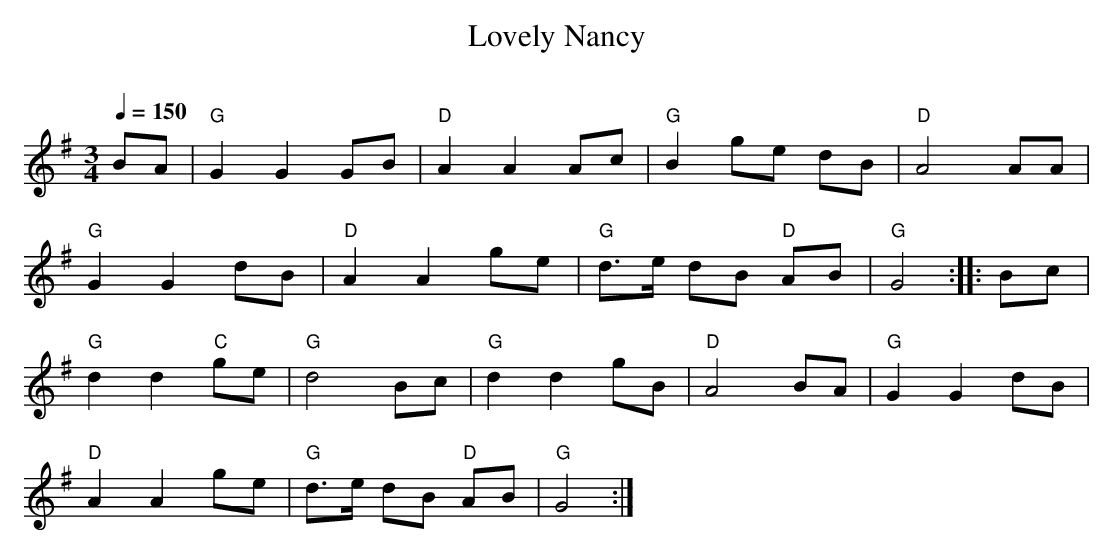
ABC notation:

X:1     %Music
T:Lovely Nancy      %Tune name
C:     %Tune composer
Q:1/4=150     %Tempo
M:3/4     %Meter
L:1/8     %
K:G
BA | "G"G2 G2 GB | "D"A2 A2 Ac | "G"B2 ge dB | "D"A4 AA |
"G"G2 G2 dB | "D"A2 A2 ge | "G"d3/e/ dB "D"AB | "G"G4 :: Bc |
"G"d2 d2 "C"ge | "G"d4 Bc | "G"d2 d2 gB | "D"A4 BA | "G"G2 G2 dB |
"D"A2 A2 ge | "G"d3/e/ dB "D"AB | "G"G4 :|
